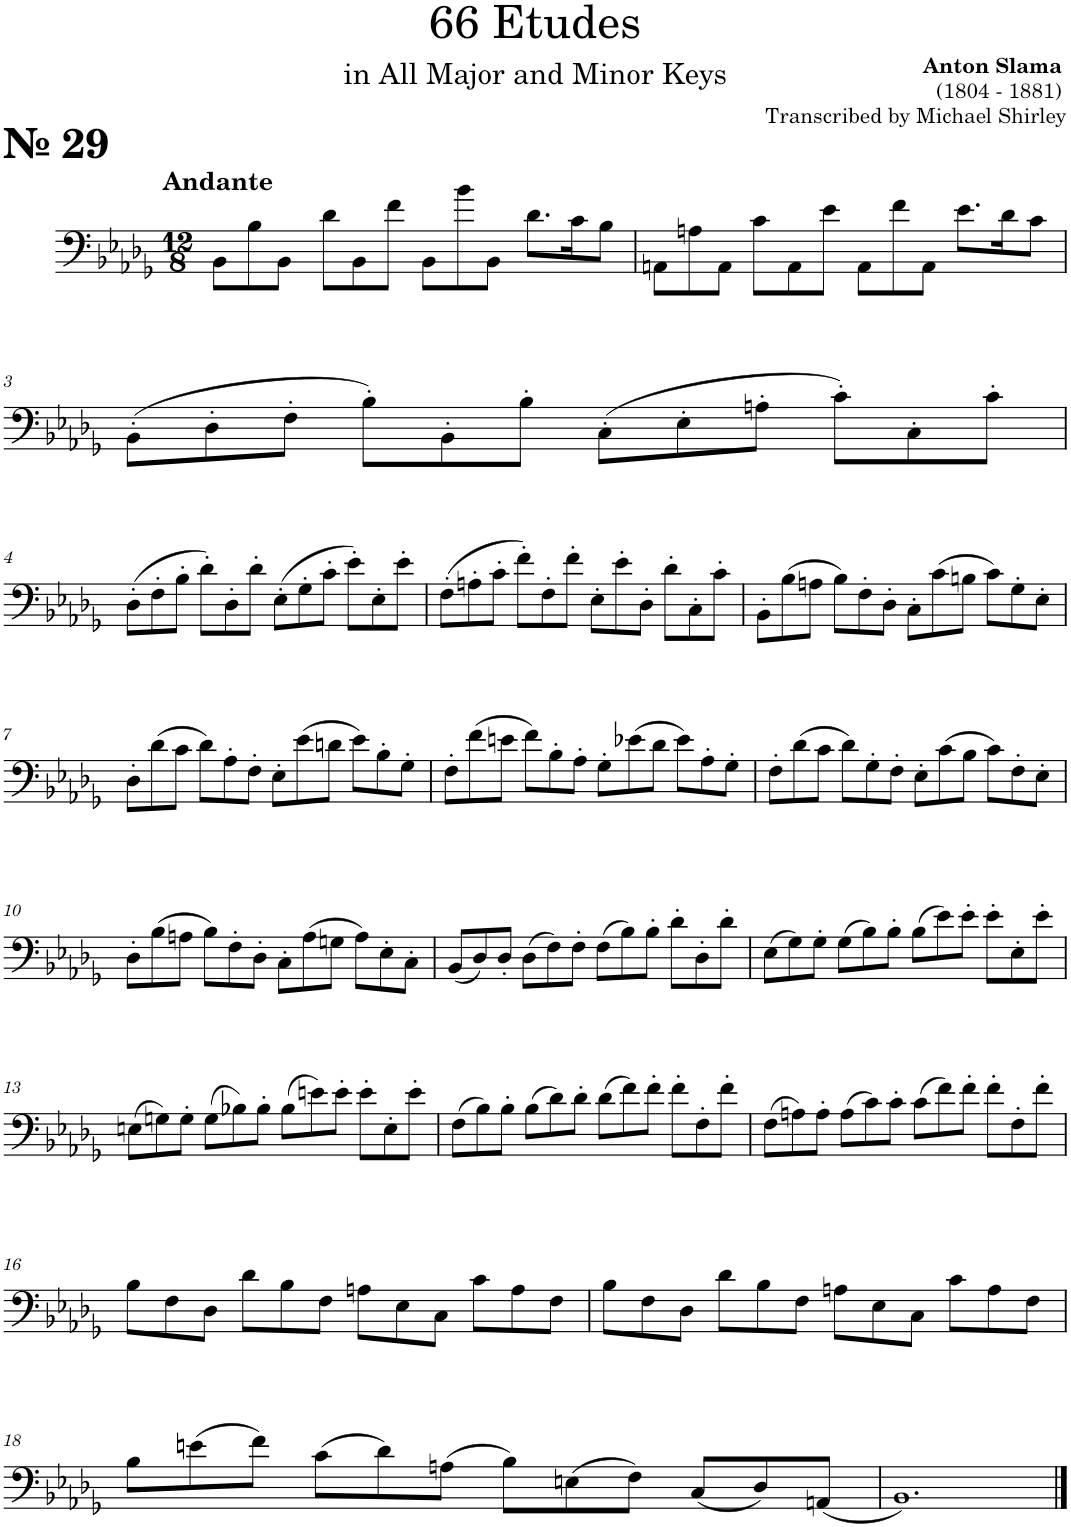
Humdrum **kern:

**kern
*part1
*staff1
*I"Trombone
*I'Tbn.
*clefF4
*k[b-e-a-d-g-]
*M12/8
=1
!LO:TX:a:B:t=№ 29
!LO:TX:a:B:t=Andante
8BB-\L
8B-\
8BB-\J
8d-\L
8BB-\
8f\J
8BB-\L
8b-\
8BB-\J
8.d-\L
16c\K
8B-\J
=2
8AAn\L
8An\
8AA\J
8c\L
8AA\
8e-\J
8AA\L
8f\
8AA\J
8.e-\L
16d-\K
8c\J
!!LO:LB:g=z
=3
(>8BB-'\L
8D-'\
8F'\J
8B-'\L)
8BB-'\
8B-'\J
(>8C'\L
8E-'\
8An'\J
8c'\L)
8C'\
8c'\J
!!LO:LB:g=z
=4
(>8D-'\L
8F'\
8B-'\J
8d-'\L)
8D-'\
8d-'\J
(>8E-'\L
8G-'\
8c'\J
8e-'\L)
8E-'\
8e-'\J
=5
(>8F'\L
8An'\
8c'\J
8f'\L)
8F'\
8f'\J
8E-'\L
8e-'\
8D-'\J
8d-'\L
8C'\
8c'\J
=6
8BB-'\L
(>8B-\
8An\J
8B-\L)
8F'\
8D-'\J
8C'\L
(>8c\
8Bn\J
8c\L)
8G-'\
8E-'\J
!!LO:LB:g=z
=7
8D-'\L
(>8d-\
8c\J
8d-\L)
8A-'\
8F'\J
8E-'\L
(>8e-\
8dn\J
8e-\L)
8B-'\
8G-'\J
=8
8F'\L
(>8f\
8en\J
8f\L)
8B-'\
8A-'\J
8G-'\L
(>8e-X\
8d-\J
8e-\L)
8A-'\
8G-'\J
=9
8F'\L
(>8d-\
8c\J
8d-\L)
8G-'\
8F'\J
8E-'\L
(>8c\
8B-\J
8c\L)
8F'\
8E-'\J
!!LO:LB:g=z
=10
8D-'\L
(>8B-\
8An\J
8B-\L)
8F'\
8D-'\J
8C'\L
(>8A\
8Gn\J
8A\L)
8E-'\
8C'\J
=11
(8BB-/L
8D-/)
8D-'/J
(8D-\L
8F\)
8F'\J
(>8F\L
8B-\)
8B-'\J
8d-'\L
8D-'\
8d-'\J
=12
(>8E-\L
8G-\)
8G-'\J
(>8G-\L
8B-\)
8B-'\J
(>8B-\L
8e-\)
8e-'\J
8e-'\L
8E-'\
8e-'\J
!!LO:LB:g=z
=13
(>8En\L
8Gn\)
8G'\J
(>8G\L
8B-X\)
8B-'\J
(>8B-\L
8en\)
8e'\J
8e'\L
8E'\
8e'\J
=14
(>8F\L
8B-\)
8B-'\J
(>8B-\L
8d-\)
8d-'\J
(>8d-\L
8f\)
8f'\J
8f'\L
8F'\
8f'\J
=15
(>8F\L
8An\)
8A'\J
(>8A\L
8c\)
8c'\J
(>8c\L
8f\)
8f'\J
8f'\L
8F'\
8f'\J
!!LO:LB:g=z
=16
8B-\L
8F\
8D-\J
8d-\L
8B-\
8F\J
8An\L
8E-\
8C\J
8c\L
8A\
8F\J
=17
8B-\L
8F\
8D-\J
8d-\L
8B-\
8F\J
8An\L
8E-\
8C\J
8c\L
8A\
8F\J
!!LO:LB:g=z
=18
8B-\L
(>8en\
8f\J)
(>8c\L
8d-\)
(>8An\J
8B-\L)
(8En\
8F\J)
(8C/L
8D-/)
(<8AAn/J
=19
1.BB-)
==
*-
